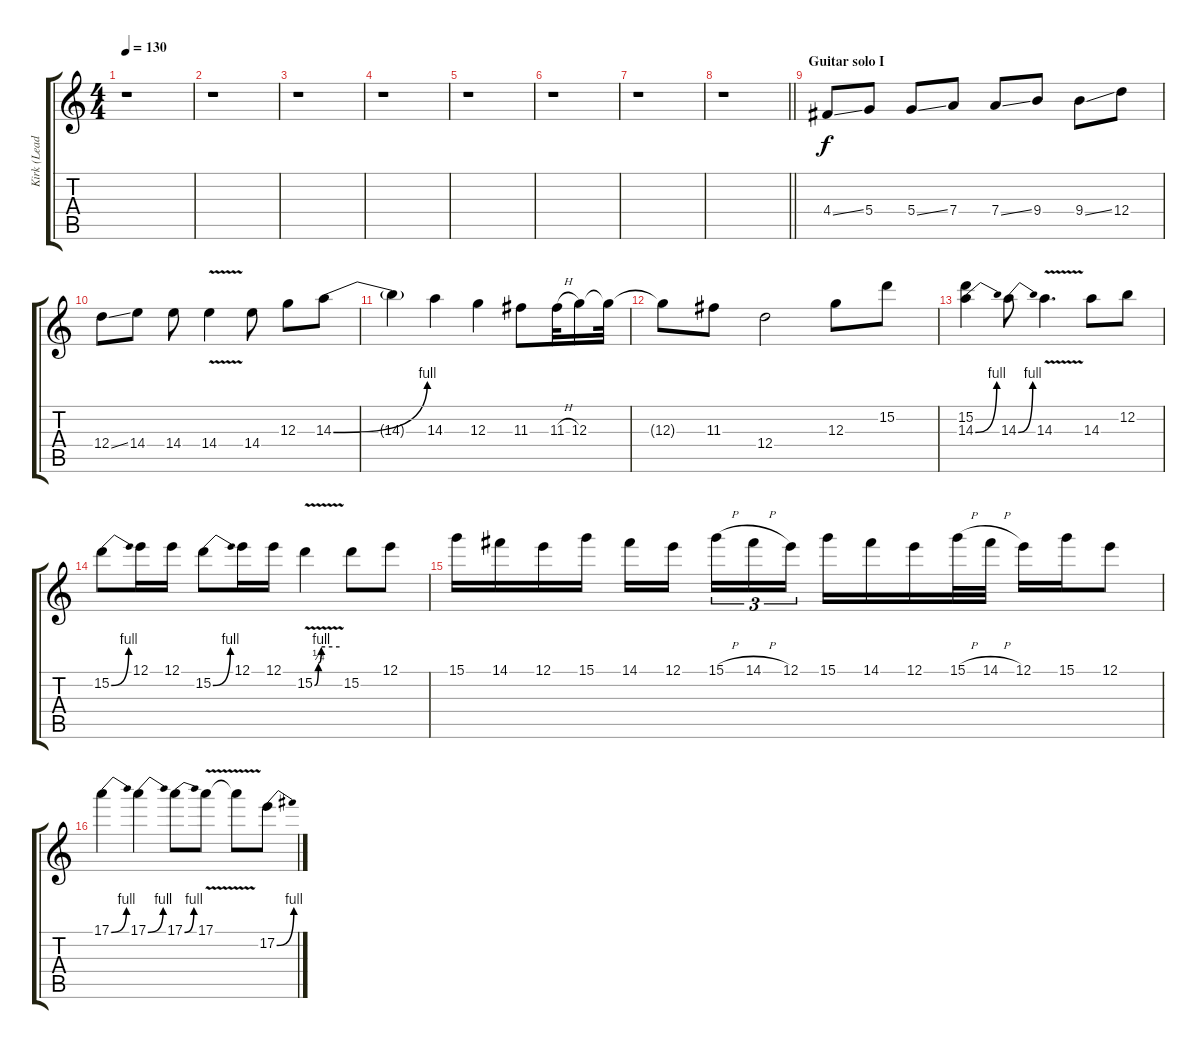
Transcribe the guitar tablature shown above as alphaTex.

\track ("Kirk (Lead Guitar)" "Kirk (Lead") {instrument distortionguitar}
\staff {score tabs}
\tuning (E4 B3 G3 D3 A2 E2) {hide}
\ts (4 4)
\tempo 130
\clef g2
\ks c
r.1{dy f} |
r.1 |
r.1 |
r.1 |
r.1 |
r.1 |
r.1 |
\barLineRight lightlight
r.1 |
\section ("" "Guitar solo I")
4.4{ss}.8 5.4.8 5.4{ss}.8 7.4.8 7.4{ss}.8 9.4.8 9.4{ss}.8 12.4.8 |
12.4{ss}.8 14.4.8 14.4.8 14.4{v}.4 14.4.8 12.3.8 14.3{be (bend 0 0 60 4)}.8 |
14.3{t}.4 14.3.4 12.3.4 11.3.8 11.3{h}.32 12.3.16 12.3{t}.32 |
12.3{t}.8 11.3.8 12.4.2 12.3.8 15.2.8 |
(15.2 14.3{be (bend 0 0 60 4)}).4 14.3{be (bend 0 0 60 4)}.8 14.3{v}.4{d} 14.3.8 12.2.8 |
15.2{be (bend 0 0 60 4)}.8 12.1.16 12.1.16 15.2{be (bend 0 0 60 4)}.8 12.1.16 12.1.16 15.2{be (custom 0 0 9 1 16 4 60 4) v}.4 15.2.8 12.1.8 |
15.1.16 14.1.16 12.1.16 15.1.16 14.1.16 12.1.16{beam splitsecondary} 15.1{h}.16{tu (3 2)} 14.1{h}.16{tu (3 2)} 12.1.16{tu (3 2)} 15.1.16 14.1.16 12.1.16 15.1{h}.32 14.1{h}.32 12.1.16 15.1.16 12.1.8 |
17.1{be (bend 0 0 60 4)}.4 17.1{be (bend 0 0 60 4)}.4 17.1{be (bend 0 0 60 4)}.8 17.1{v}.8 17.1{t}.8 17.2{be (bend 0 0 60 4)}.8
